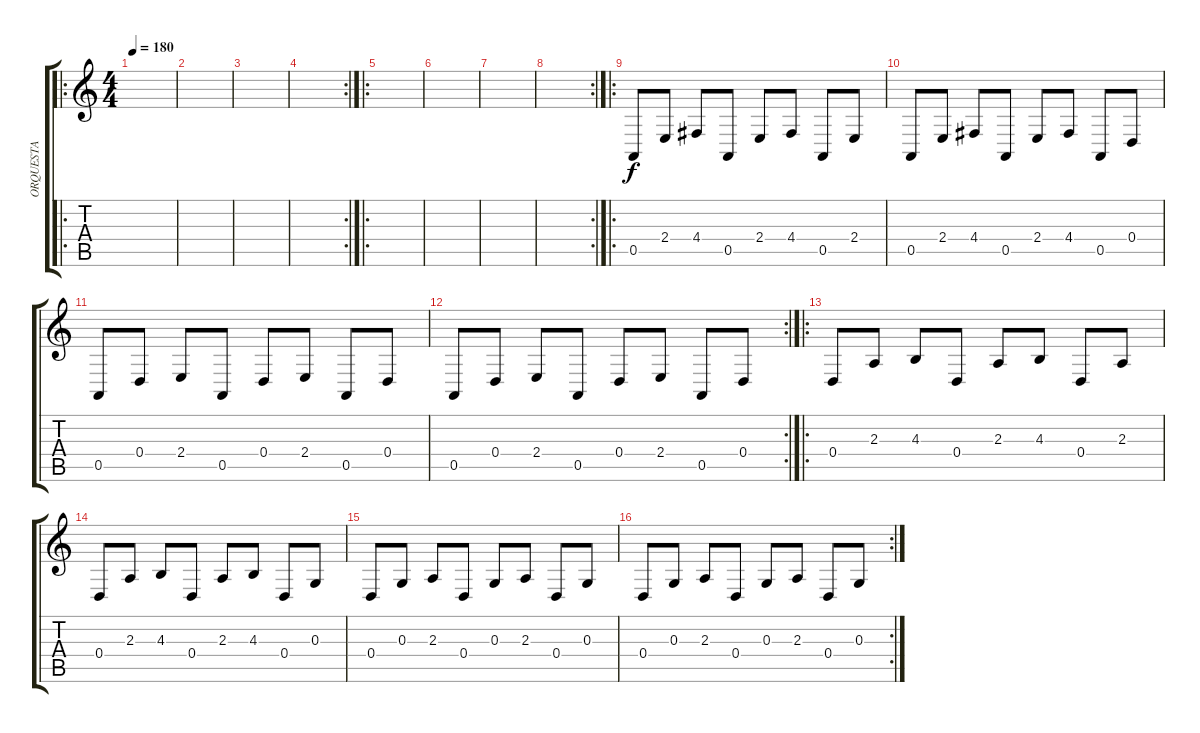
\track ("ORQUESTA" "ORQUESTA") {instrument orchestralharp}
\staff {score tabs}
\tuning (E4 B3 G3 D3 A2 E2) {hide}
\ro
\ts (4 4)
\tempo 180
\clef g2
\ks c
|
|
|
\rc 2
|
\ro
|
|
|
\rc 2
|
\ro
0.5.8 2.4.8 4.4.8 0.5.8 2.4.8 4.4.8 0.5.8 2.4.8 |
0.5.8 2.4.8 4.4.8 0.5.8 2.4.8 4.4.8 0.5.8 0.4.8 |
0.5.8 0.4.8 2.4.8 0.5.8 0.4.8 2.4.8 0.5.8 0.4.8 |
\rc 2
0.5.8 0.4.8 2.4.8 0.5.8 0.4.8 2.4.8 0.5.8 0.4.8 |
\ro
0.4.8 2.3.8 4.3.8 0.4.8 2.3.8 4.3.8 0.4.8 2.3.8 |
0.4.8 2.3.8 4.3.8 0.4.8 2.3.8 4.3.8 0.4.8 0.3.8 |
0.4.8 0.3.8 2.3.8 0.4.8 0.3.8 2.3.8 0.4.8 0.3.8 |
\rc 2
0.4.8 0.3.8 2.3.8 0.4.8 0.3.8 2.3.8 0.4.8 0.3.8
